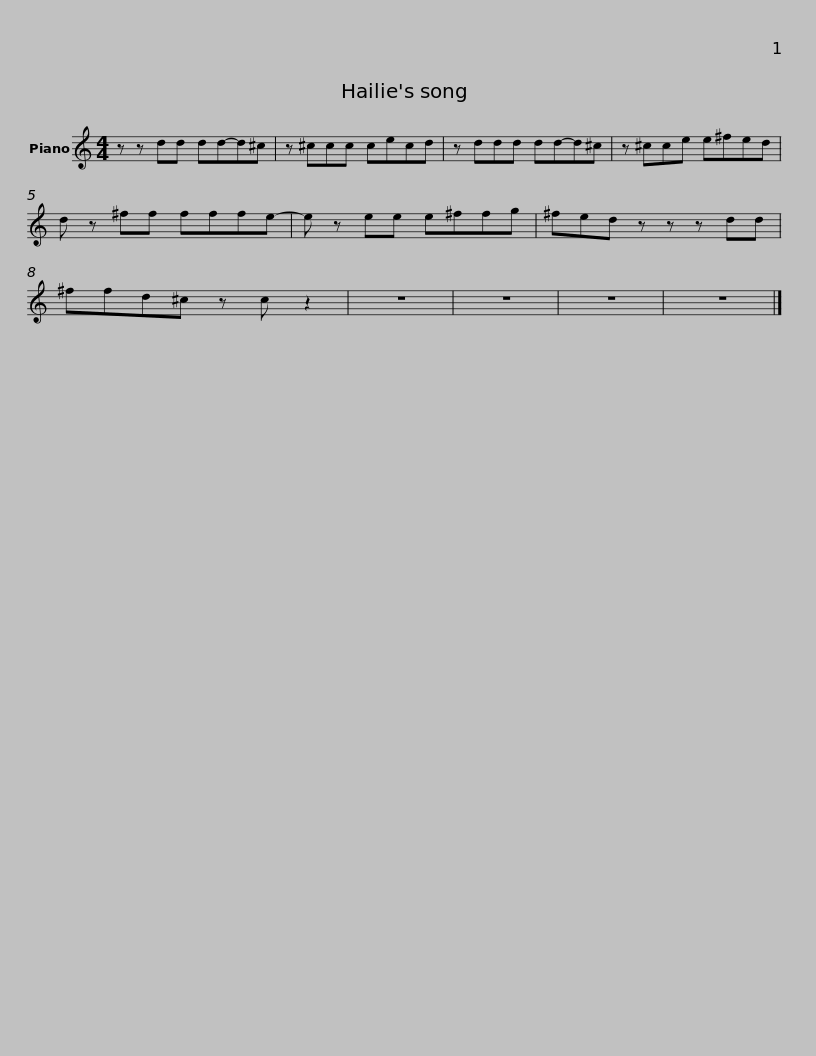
X:1
L:1/8
M:4/4
I:linebreak $
K:C
V:1 treble
V:1
 z z dd dd-d^c | z ^ccc cecd | z ddd dd-d^c | z ^cce e^fed |$ d z ^ff fffe- | %5
 e z ee e^ffg | ^fed z z z dd | ^ffd^c z c z2 | z8 | z8 | %10
 z8 | z8 |] %12
